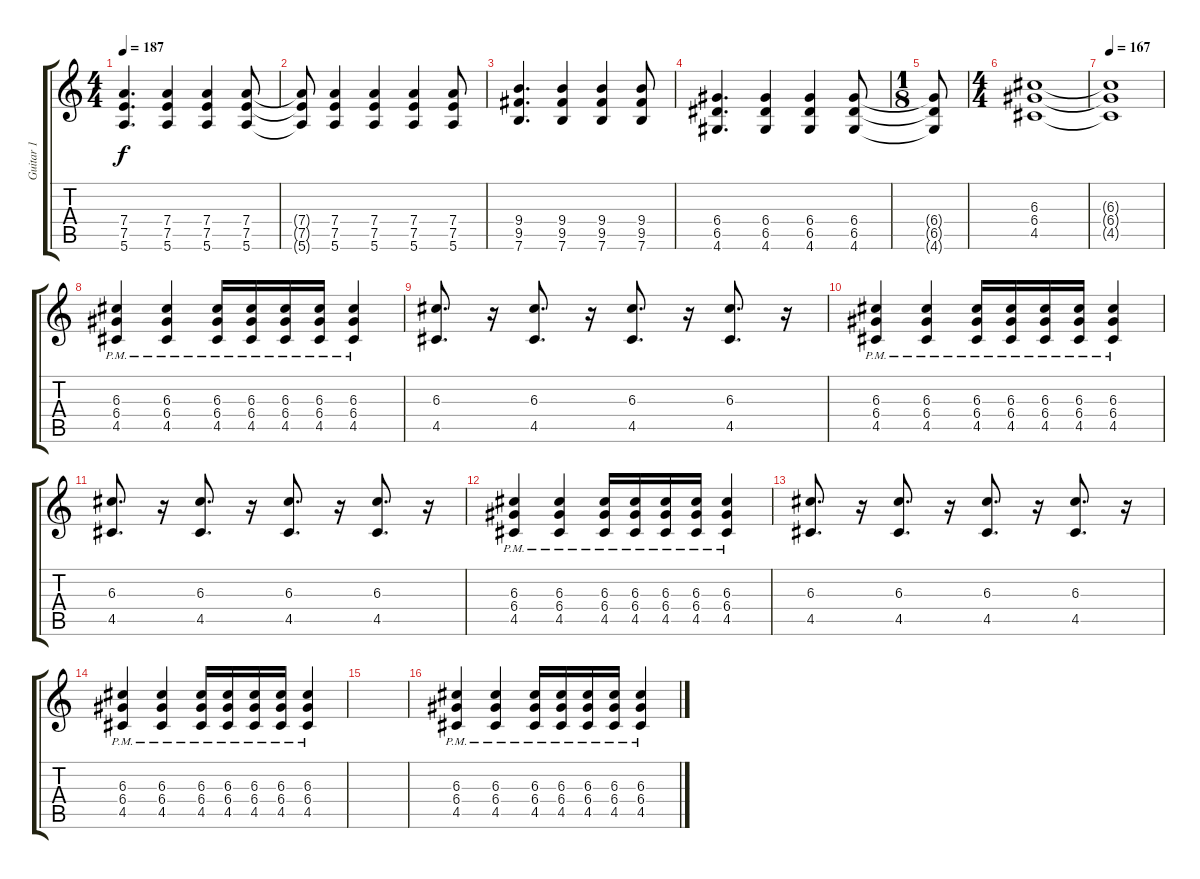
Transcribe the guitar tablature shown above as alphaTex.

\track ("Guitar 1" "Guitar 1") {instrument distortionguitar}
\staff {score tabs}
\tuning (E4 B3 G3 D3 A2 E2) {hide}
\ts (4 4)
\tempo 187
\clef g2
\ks c
(7.4 7.5 5.6).4{d dy f} (7.4 7.5 5.6).4 (7.4 7.5 5.6).4 (7.4 7.5 5.6).8 |
(7.4{t} 7.5{t} 5.6{t}).8 (7.4 7.5 5.6).4 (7.4 7.5 5.6).4 (7.4 7.5 5.6).4 (7.4 7.5 5.6).8 |
(9.4 9.5 7.6).4{d} (9.4 9.5 7.6).4 (9.4 9.5 7.6).4 (9.4 9.5 7.6).8 |
(6.4 6.5 4.6).4{d} (6.4 6.5 4.6).4 (6.4 6.5 4.6).4 (6.4 6.5 4.6).8 |
\ts (1 8)
(6.4{t} 6.5{t} 4.6{t}).8 |
\ts (4 4)
(6.3 6.4 4.5).1 |
\tempo 167
(6.3{t} 6.4{t} 4.5{t}).1 |
(6.3{pm} 6.4{pm} 4.5{pm}).4 (6.3{pm} 6.4{pm} 4.5{pm}).4 (6.3{pm} 6.4{pm} 4.5{pm}).16 (6.3{pm} 6.4{pm} 4.5{pm}).16 (6.3{pm} 6.4{pm} 4.5{pm}).16 (6.3{pm} 6.4{pm} 4.5{pm}).16 (6.3{pm} 6.4{pm} 4.5{pm}).4 |
(6.3 4.5).8{d} r.16 (6.3 4.5).8{d} r.16 (6.3 4.5).8{d} r.16 (6.3 4.5).8{d} r.16 |
(6.3{pm} 6.4{pm} 4.5{pm}).4 (6.3{pm} 6.4{pm} 4.5{pm}).4 (6.3{pm} 6.4{pm} 4.5{pm}).16 (6.3{pm} 6.4{pm} 4.5{pm}).16 (6.3{pm} 6.4{pm} 4.5{pm}).16 (6.3{pm} 6.4{pm} 4.5{pm}).16 (6.3{pm} 6.4{pm} 4.5{pm}).4 |
(6.3 4.5).8{d} r.16 (6.3 4.5).8{d} r.16 (6.3 4.5).8{d} r.16 (6.3 4.5).8{d} r.16 |
(6.3{pm} 6.4{pm} 4.5{pm}).4 (6.3{pm} 6.4{pm} 4.5{pm}).4 (6.3{pm} 6.4{pm} 4.5{pm}).16 (6.3{pm} 6.4{pm} 4.5{pm}).16 (6.3{pm} 6.4{pm} 4.5{pm}).16 (6.3{pm} 6.4{pm} 4.5{pm}).16 (6.3{pm} 6.4{pm} 4.5{pm}).4 |
(6.3 4.5).8{d} r.16 (6.3 4.5).8{d} r.16 (6.3 4.5).8{d} r.16 (6.3 4.5).8{d} r.16 |
(6.3{pm} 6.4{pm} 4.5{pm}).4 (6.3{pm} 6.4{pm} 4.5{pm}).4 (6.3{pm} 6.4{pm} 4.5{pm}).16 (6.3{pm} 6.4{pm} 4.5{pm}).16 (6.3{pm} 6.4{pm} 4.5{pm}).16 (6.3{pm} 6.4{pm} 4.5{pm}).16 (6.3{pm} 6.4{pm} 4.5{pm}).4 |
|
(6.3{pm} 6.4{pm} 4.5{pm}).4 (6.3{pm} 6.4{pm} 4.5{pm}).4 (6.3{pm} 6.4{pm} 4.5{pm}).16 (6.3{pm} 6.4{pm} 4.5{pm}).16 (6.3{pm} 6.4{pm} 4.5{pm}).16 (6.3{pm} 6.4{pm} 4.5{pm}).16 (6.3{pm} 6.4{pm} 4.5{pm}).4
